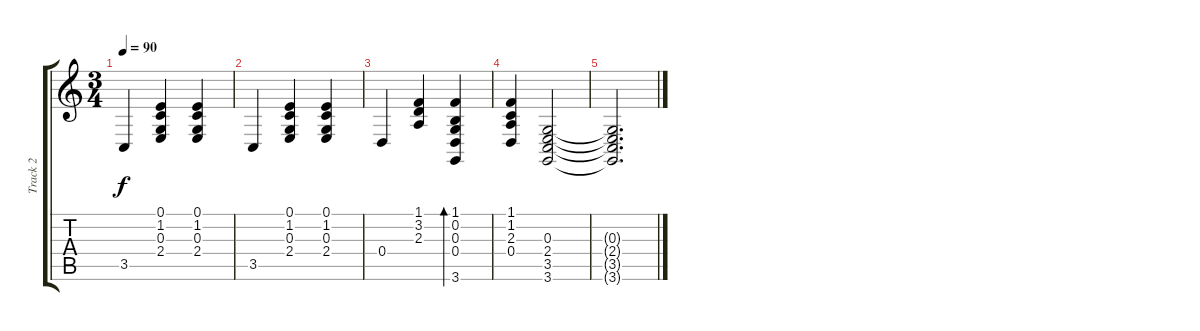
\track ("Track 2" "Track 2") {instrument acousticgrandpiano}
\staff {score tabs}
\tuning (E4 B3 G3 D3 A2 E2) {hide}
\ts (3 4)
\tempo 90
\clef g2
\ks c
3.5.4{dy f} (0.1 1.2 0.3 2.4).4 (0.1 1.2 0.3 2.4).4 |
3.5.4 (0.1 1.2 0.3 2.4).4 (0.1 1.2 0.3 2.4).4 |
0.4.4 (1.1 3.2 2.3).4 (1.1 0.2 0.3 0.4 3.6).4{bd 120} |
(1.1 1.2 2.3 0.4).4 (0.3 2.4 3.5 3.6).2 |
(0.3{t} 2.4{t} 3.5{t} 3.6{t}).2{d}
